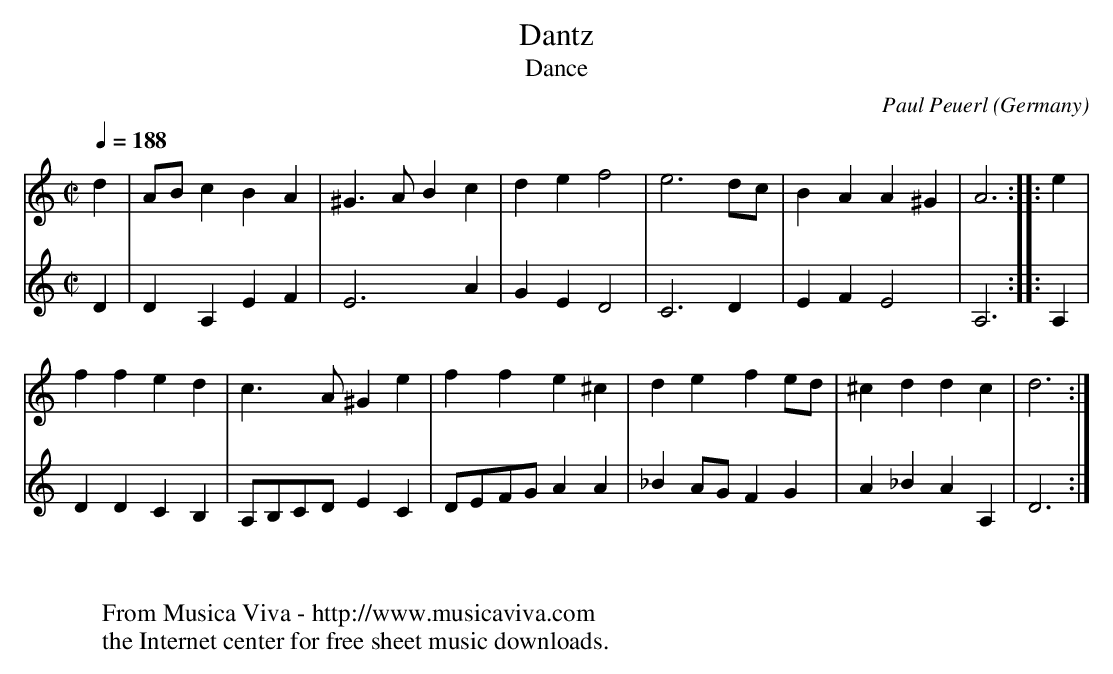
X:1
T:Dantz
T:Dance
C:Paul Peuerl
O:Germany
M:C|
L:1/4
Q:1/4=188
K:Ddor
V:1
d|A/B/cBA|^G>ABc|def2|e3d/c/|BAA^G|A3::e|
V:2
D|DA,EF|E3A|GED2|C3D|EFE2|A,3::A,|
V:1
ffed|c>A^Ge|ffe^c|defe/d/|^cddc|d3:|
V:2
DDCB,|A,/B,/C/D/EC|D/E/F/G/AA|_BA/G/FG|A_BAA,|D3:|
W:
W:
W:  From Musica Viva - http://www.musicaviva.com
W:  the Internet center for free sheet music downloads.
